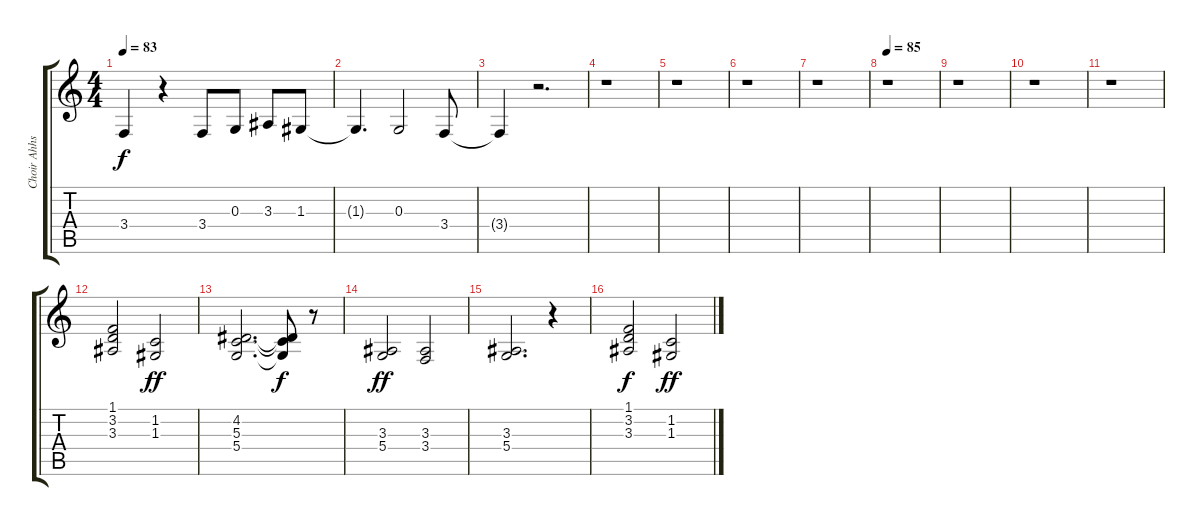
\track ("Choir Ahhs" "Choir Ahhs") {instrument choiraahs}
\staff {score tabs}
\tuning (E4 B3 G3 D3 A2 E2) {hide}
\ts (4 4)
\tempo 83
\clef g2
\ks c
3.4{t}.4{dy f} r.4 3.4.8 0.3.8 3.3.8 1.3.8 |
1.3{t}.4{d} 0.3.2 3.4.8 |
3.4{t}.4 r.2{d} |
r.1 |
r.1 |
r.1 |
r.1 |
\tempo 85
r.1 |
r.1 |
r.1 |
r.1 |
(1.1 3.2 3.3).2 (1.2 1.3).2{dy ff} |
(4.2 5.3 5.4).2{d} (4.2{t} 5.3{t} 5.4{t}).8{dy f} r.8 |
(3.3 5.4).2{dy ff} (3.3 3.4).2 |
(3.3 5.4).2{d} r.4 |
(1.1 3.2 3.3).2{dy f} (1.2 1.3).2{dy ff}
